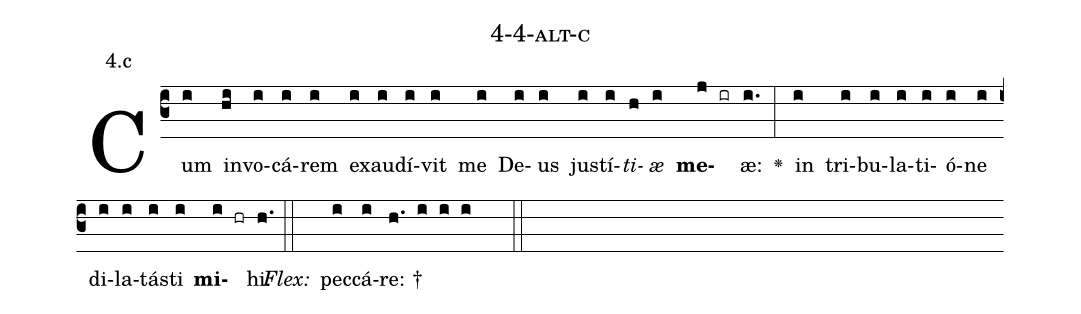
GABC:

name: 4-4-alt-c;
annotation: 4.c;
%%
(c3)Cum(i) in(hi)vo(i)cá(i)rem(i) ex(i)au(i)dí(i)vit(i) me(i) De(i)us(i) jus(i)tí(i)<i>ti</i>(h)<i>æ</i>(i) <b>me</b>(j ir)æ:(i.) <v>\greheightstar</v>(:) in(i) tri(i)bu(i)la(i)ti(i)ó(i)ne(i) di(i)la(i)tás(i)ti(i) <b>mi</b>(i hr)hi.(h.) (::)
<i>Flex:</i>()  pec(i)cá(i)re: †(h. i i i  ::)

%E(i) u(i) o(i) u(i) a(i) e.(h.) (::)
